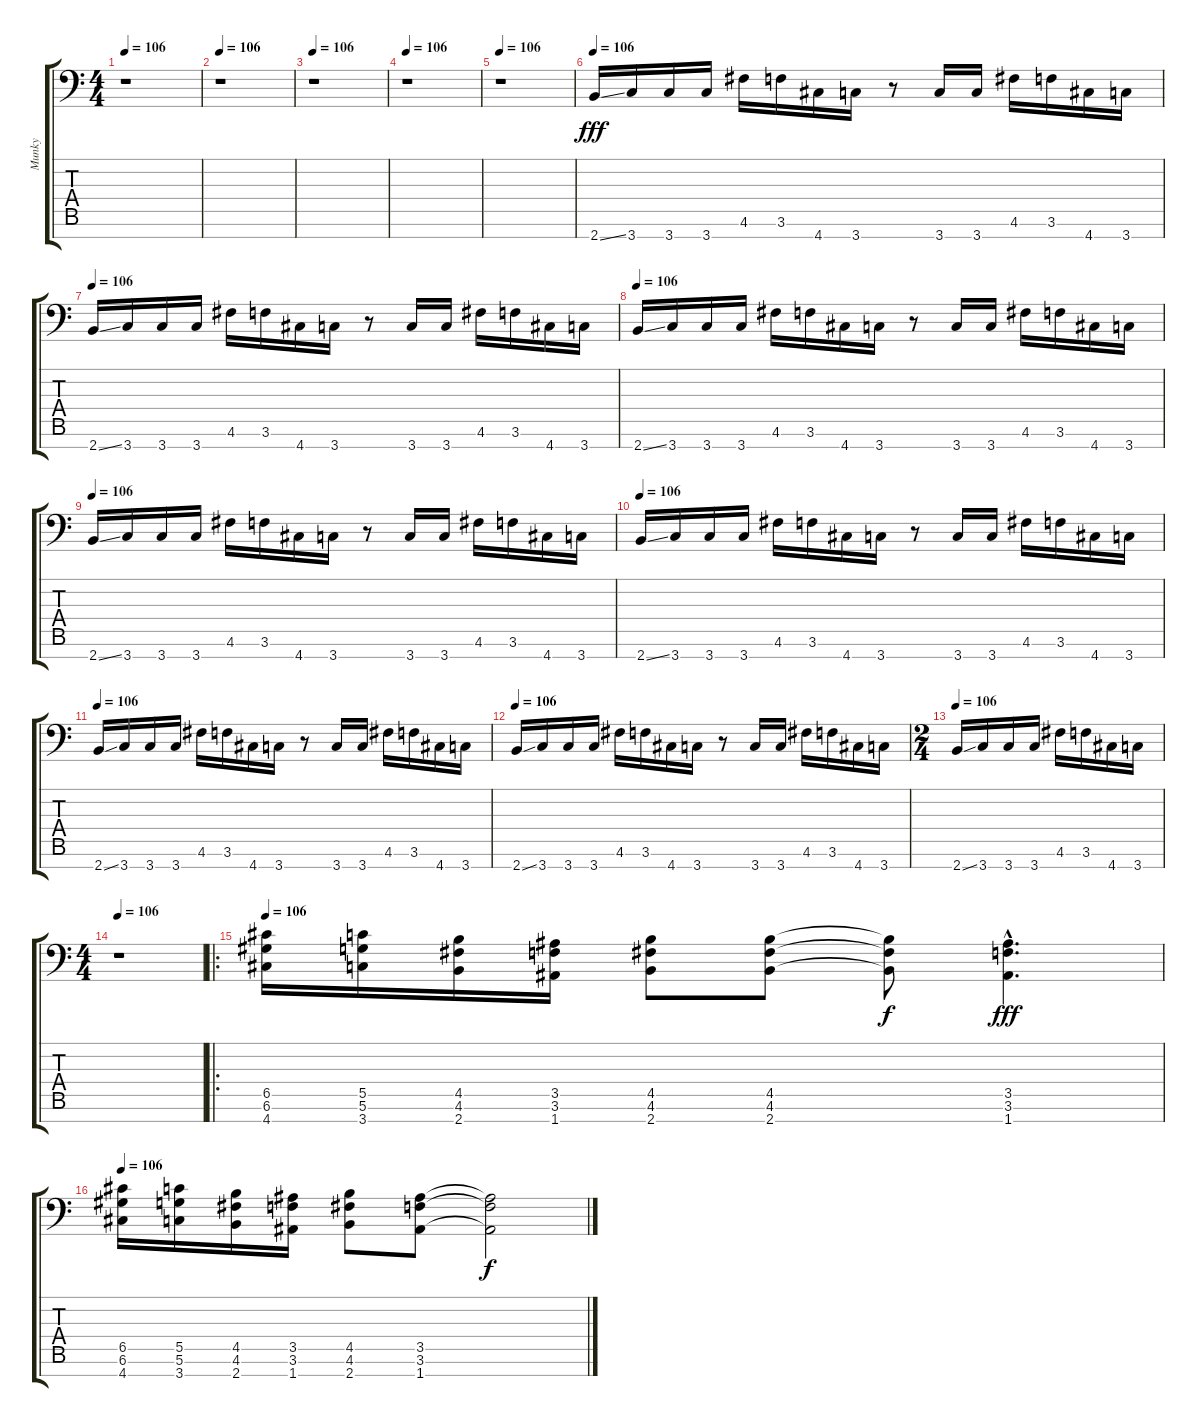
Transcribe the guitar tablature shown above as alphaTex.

\track ("Munky" "Munky") {instrument distortionguitar}
\staff {score tabs}
\tuning (D4 A3 F3 C3 G2 D2 A1) {hide}
\ts (4 4)
\tempo 106
\clef f4
\ks c
r.1{dy f} |
\tempo 106
r.1 |
\tempo 106
r.1 |
\tempo 106
r.1 |
\tempo 106
r.1 |
\tempo 106
2.7{ss}.16{dy fff volume 14} 3.7.16 3.7.16 3.7.16 4.6.16 3.6.16 4.7.16 3.7.16 r.8 3.7.16 3.7.16 4.6.16 3.6.16 4.7.16 3.7.16 |
\tempo 106
2.7{ss}.16 3.7.16 3.7.16 3.7.16 4.6.16 3.6.16 4.7.16 3.7.16 r.8 3.7.16 3.7.16 4.6.16 3.6.16 4.7.16 3.7.16 |
\tempo 106
2.7{ss}.16 3.7.16 3.7.16 3.7.16 4.6.16 3.6.16 4.7.16 3.7.16 r.8 3.7.16 3.7.16 4.6.16 3.6.16 4.7.16 3.7.16 |
\tempo 106
2.7{ss}.16 3.7.16 3.7.16 3.7.16 4.6.16 3.6.16 4.7.16 3.7.16 r.8 3.7.16 3.7.16 4.6.16 3.6.16 4.7.16 3.7.16 |
\tempo 106
2.7{ss}.16 3.7.16 3.7.16 3.7.16 4.6.16 3.6.16 4.7.16 3.7.16 r.8 3.7.16 3.7.16 4.6.16 3.6.16 4.7.16 3.7.16 |
\tempo 106
2.7{ss}.16 3.7.16 3.7.16 3.7.16 4.6.16 3.6.16 4.7.16 3.7.16 r.8 3.7.16 3.7.16 4.6.16 3.6.16 4.7.16 3.7.16 |
\tempo 106
2.7{ss}.16 3.7.16 3.7.16 3.7.16 4.6.16 3.6.16 4.7.16 3.7.16 r.8 3.7.16 3.7.16 4.6.16 3.6.16 4.7.16 3.7.16 |
\ts (2 4)
\tempo 106
2.7{ss}.16 3.7.16 3.7.16 3.7.16 4.6.16 3.6.16 4.7.16 3.7.16 |
\ts (4 4)
\tempo 106
r.1 |
\ro
\tempo 106
(6.5 6.6 4.7).16{balance 6 instrument overdrivenguitar} (5.5 5.6 3.7).16 (4.5 4.6 2.7).16 (3.5 3.6 1.7).16 (4.5 4.6 2.7).8 (4.5 4.6 2.7).8 (4.5{t} 4.6{t} 2.7{t}).8{dy f} (3.5{hac} 3.6{hac} 1.7{hac}).4{d dy fff} |
\tempo 106
(6.5 6.6 4.7).16 (5.5 5.6 3.7).16 (4.5 4.6 2.7).16 (3.5 3.6 1.7).16 (4.5 4.6 2.7).8 (3.5 3.6 1.7).8 (3.5{t} 3.6{t} 1.7{t}).2{dy f}
